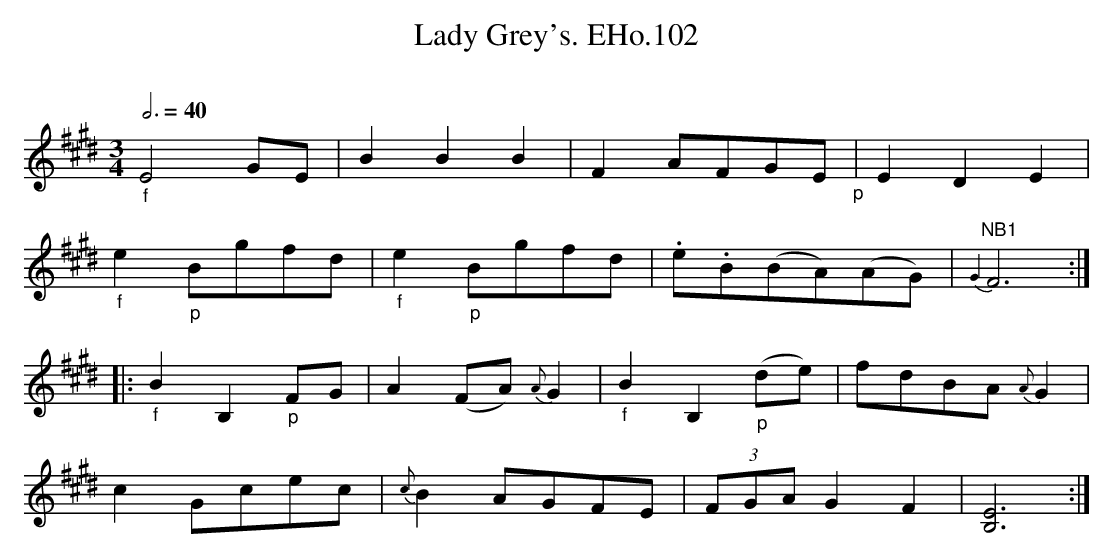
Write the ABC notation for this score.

X:1
T:Lady Grey's. EHo.102
M:3/4
L:1/8
Q:3/4=40
O:
K:E
"_f"E4GE | B2B2B2 | F2 AFGE "_p" | E2D2E2 |
"_f"e2"_p"Bgfd | "_f"e2"_p"Bgfd | .e.B(BA)(AG) | {G2}"NB1"F6 :|
|: "_f"B2B,2"_p"FG | A2(FA) {A}G2 | "_f"B2B,2"_p"(de) | fdBA{A}G2 |
c2Gcec | {c}B2AGFE | (3FGA G2F2 | [E6B,6] :|
